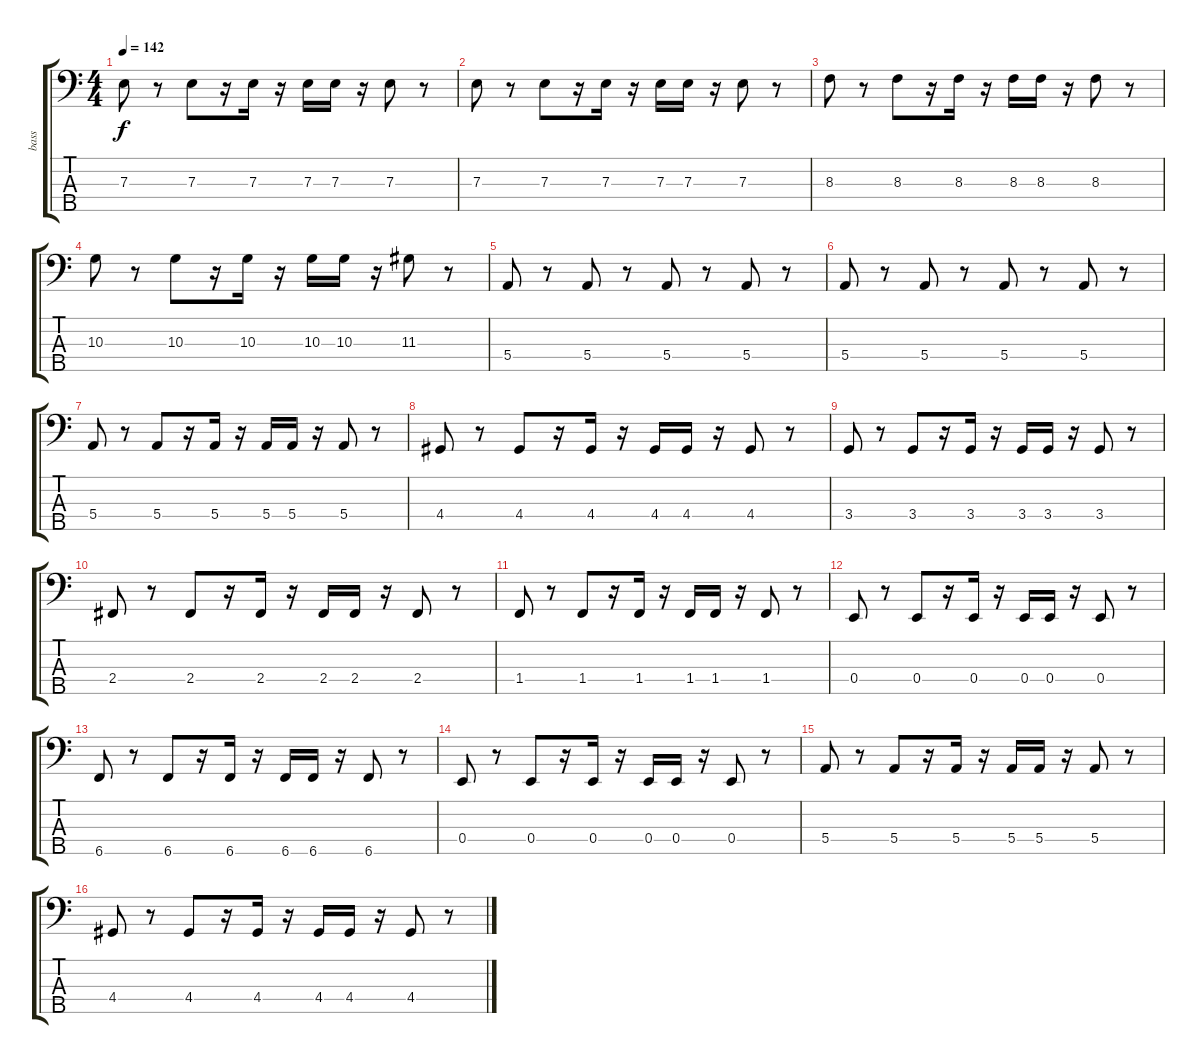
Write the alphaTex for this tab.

\track ("bass" "bass") {instrument electricbassfinger}
\staff {score tabs}
\tuning (G2 D2 A1 E1 B0) {hide}
\ts (4 4)
\tempo 142
\clef f4
\ks c
7.3.8{dy f} r.8 7.3.8 r.16 7.3.16 r.16 7.3.16 7.3.16 r.16 7.3.8 r.8 |
7.3.8 r.8 7.3.8 r.16 7.3.16 r.16 7.3.16 7.3.16 r.16 7.3.8 r.8 |
8.3.8 r.8 8.3.8 r.16 8.3.16 r.16 8.3.16 8.3.16 r.16 8.3.8 r.8 |
10.3.8 r.8 10.3.8 r.16 10.3.16 r.16 10.3.16 10.3.16 r.16 11.3.8 r.8 |
5.4.8 r.8 5.4.8 r.8 5.4.8 r.8 5.4.8 r.8 |
5.4.8 r.8 5.4.8 r.8 5.4.8 r.8 5.4.8 r.8 |
5.4.8 r.8 5.4.8 r.16 5.4.16 r.16 5.4.16 5.4.16 r.16 5.4.8 r.8 |
4.4.8 r.8 4.4.8 r.16 4.4.16 r.16 4.4.16 4.4.16 r.16 4.4.8 r.8 |
3.4.8 r.8 3.4.8 r.16 3.4.16 r.16 3.4.16 3.4.16 r.16 3.4.8 r.8 |
2.4.8 r.8 2.4.8 r.16 2.4.16 r.16 2.4.16 2.4.16 r.16 2.4.8 r.8 |
1.4.8 r.8 1.4.8 r.16 1.4.16 r.16 1.4.16 1.4.16 r.16 1.4.8 r.8 |
0.4.8 r.8 0.4.8 r.16 0.4.16 r.16 0.4.16 0.4.16 r.16 0.4.8 r.8 |
6.5.8 r.8 6.5.8 r.16 6.5.16 r.16 6.5.16 6.5.16 r.16 6.5.8 r.8 |
0.4.8 r.8 0.4.8 r.16 0.4.16 r.16 0.4.16 0.4.16 r.16 0.4.8 r.8 |
5.4.8 r.8 5.4.8 r.16 5.4.16 r.16 5.4.16 5.4.16 r.16 5.4.8 r.8 |
4.4.8 r.8 4.4.8 r.16 4.4.16 r.16 4.4.16 4.4.16 r.16 4.4.8 r.8
